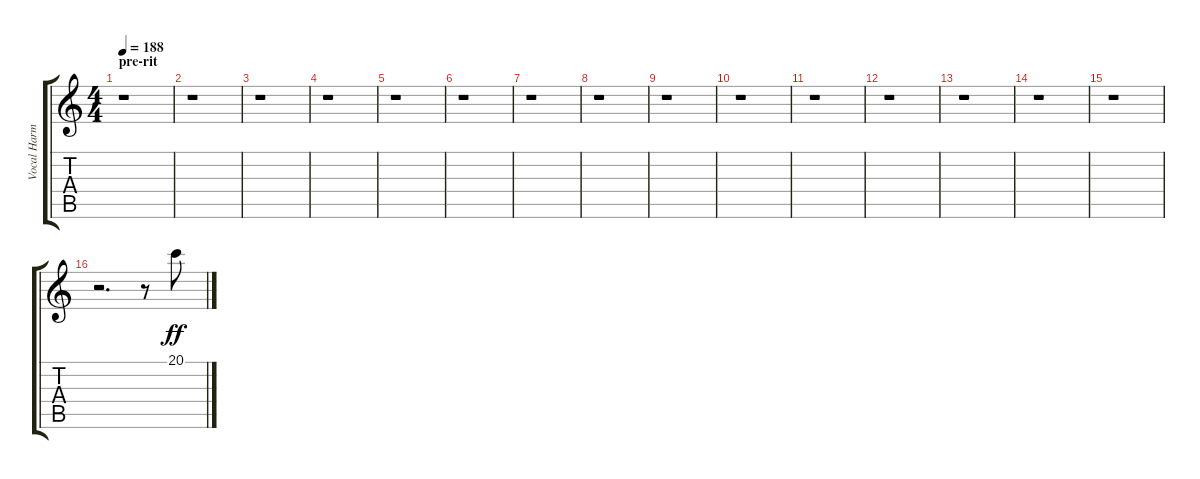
\track ("Vocal Harmony (Adrian)" "Vocal Harm") {instrument choiraahs}
\staff {score tabs}
\tuning (E4 B3 G3 D3 A2 E2) {hide}
\ts (4 4)
\section ("" "pre-rit")
\tempo 188
\clef g2
\ks c
r.1{dy f} |
r.1 |
r.1 |
r.1 |
r.1 |
r.1 |
r.1 |
r.1 |
r.1 |
r.1 |
r.1 |
r.1 |
r.1 |
r.1 |
r.1 |
r.2{d} r.8 20.1.8{dy ff}
